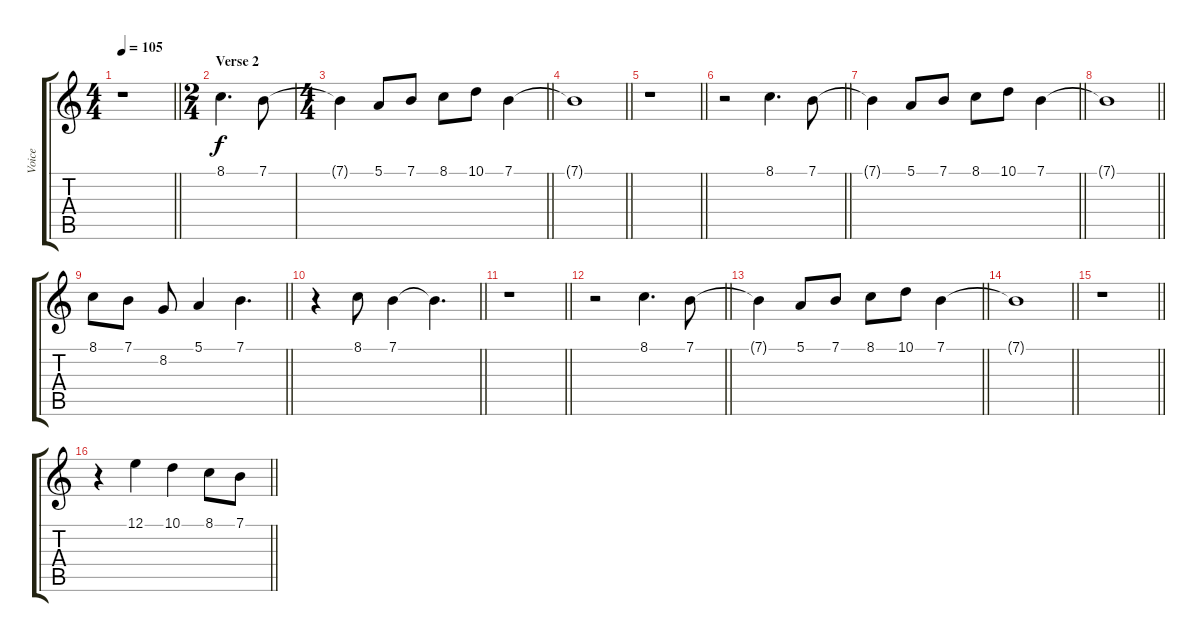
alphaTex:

\track ("Voice" "Voice") {instrument altosax}
\staff {score tabs}
\tuning (E4 B3 G3 D3 A2 E2) {hide}
\ts (4 4)
\tempo 105
\clef g2
\barLineRight lightlight
\ks c
r.1{dy f} |
\ts (2 4)
\section ("" "Verse 2")
8.1.4{d} 7.1.8 |
\ts (4 4)
\barLineRight lightlight
7.1{t}.4 5.1.8 7.1.8 8.1.8 10.1.8 7.1.4 |
\barLineRight lightlight
7.1{t}.1 |
\barLineRight lightlight
r.1 |
\barLineRight lightlight
r.2 8.1.4{d} 7.1.8 |
\barLineRight lightlight
7.1{t}.4 5.1.8 7.1.8 8.1.8 10.1.8 7.1.4 |
\barLineRight lightlight
7.1{t}.1 |
\barLineRight lightlight
8.1.8 7.1.8 8.2.8 5.1.4 7.1.4{d} |
\barLineRight lightlight
r.4 8.1.8 7.1.4 7.1{t}.4{d} |
\barLineRight lightlight
r.1 |
\barLineRight lightlight
r.2 8.1.4{d} 7.1.8 |
\barLineRight lightlight
7.1{t}.4 5.1.8 7.1.8 8.1.8 10.1.8 7.1.4 |
\barLineRight lightlight
7.1{t}.1 |
\barLineRight lightlight
r.1 |
\barLineRight lightlight
r.4 12.1.4 10.1.4 8.1.8 7.1.8
